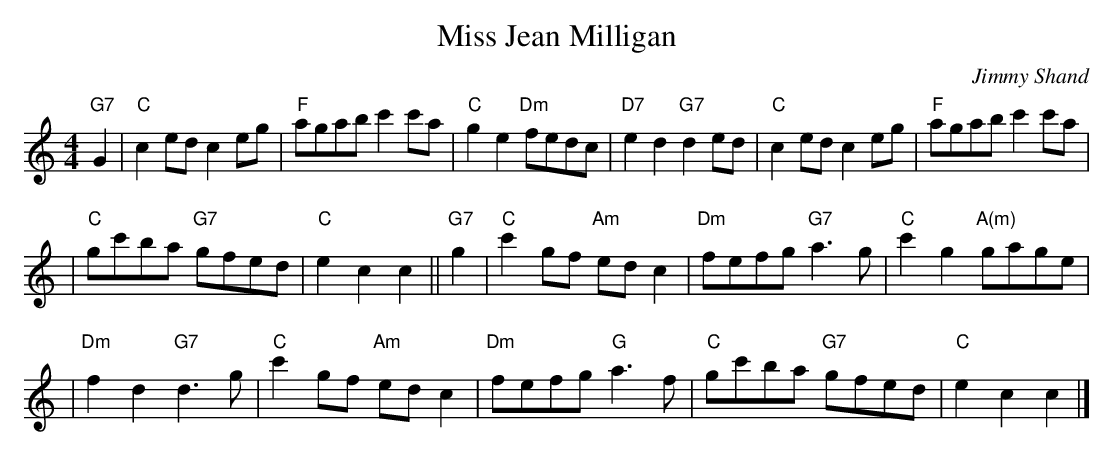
X:1
T:Miss Jean Milligan
C:Jimmy Shand
L:1/8
M:4/4
K:C
"G7"G2 \
| "C"c2ed c2eg | "F"agab c'2c'a \
| "C"g2e2 "Dm"fedc | "D7"e2d2 "G7"d2ed \
| "C"c2ed c2eg | "F"agab c'2c'a |
| "C"gc'ba "G7"gfed | "C"e2c2 c2 \
|| "G7"g2 \
| "C"c'2gf "Am"edc2 | "Dm"fefg "G7"a3g | "C"c'2g2 "A(m)"gage |
| "Dm"f2d2 "G7"d3g  | "C"c'2gf "Am"edc2 \
| "Dm"fefg "G"a3f | "C"gc'ba "G7"gfed | "C"e2c2 c2 |]
